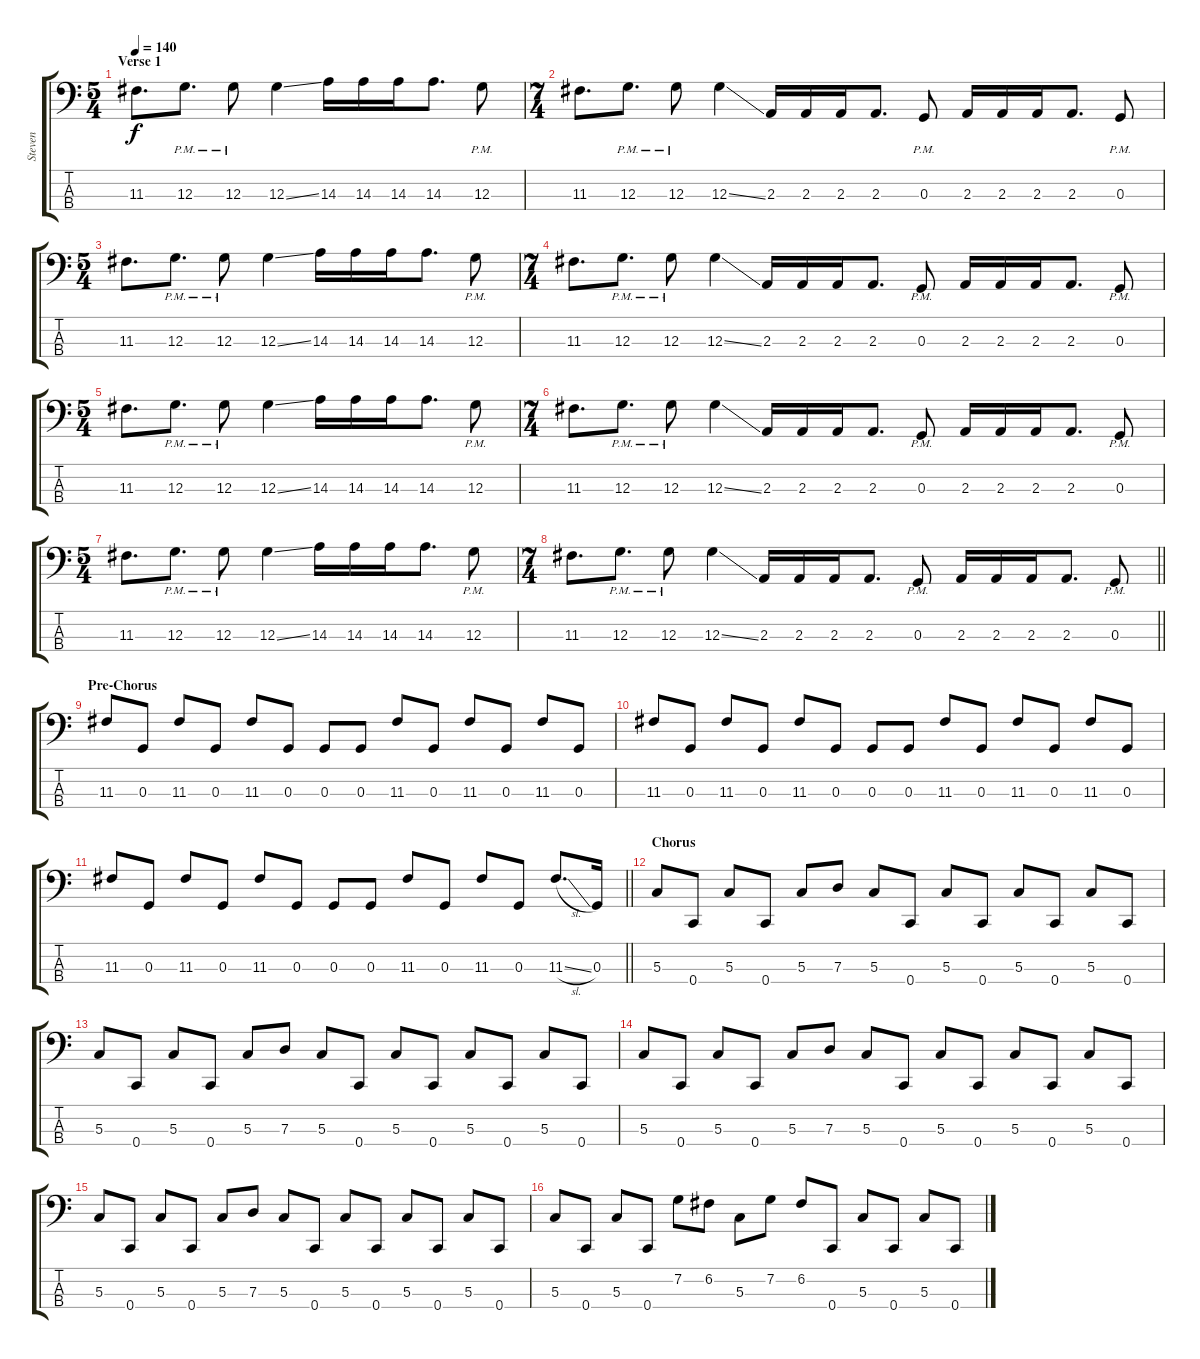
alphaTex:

\track ("Steven" "Steven") {solo instrument electricbasspick}
\staff {score tabs}
\tuning (F2 C2 G1 C1) {hide}
\ts (5 4)
\section ("" "Verse 1")
\tempo 140
\clef f4
\ks c
11.3.8{d dy f} 12.3{pm}.8{d} 12.3{pm}.8 12.3{ss}.4 14.3.16 14.3.16 14.3.16 14.3.8{d} 12.3{pm}.8 |
\ts (7 4)
11.3.8{d} 12.3{pm}.8{d} 12.3{pm}.8 12.3{ss}.4 2.3.16 2.3.16 2.3.16 2.3.8{d} 0.3{pm}.8 2.3.16 2.3.16 2.3.16 2.3.8{d} 0.3{pm}.8 |
\ts (5 4)
11.3.8{d} 12.3{pm}.8{d} 12.3{pm}.8 12.3{ss}.4 14.3.16 14.3.16 14.3.16 14.3.8{d} 12.3{pm}.8 |
\ts (7 4)
11.3.8{d} 12.3{pm}.8{d} 12.3{pm}.8 12.3{ss}.4 2.3.16 2.3.16 2.3.16 2.3.8{d} 0.3{pm}.8 2.3.16 2.3.16 2.3.16 2.3.8{d} 0.3{pm}.8 |
\ts (5 4)
11.3.8{d} 12.3{pm}.8{d} 12.3{pm}.8 12.3{ss}.4 14.3.16 14.3.16 14.3.16 14.3.8{d} 12.3{pm}.8 |
\ts (7 4)
11.3.8{d} 12.3{pm}.8{d} 12.3{pm}.8 12.3{ss}.4 2.3.16 2.3.16 2.3.16 2.3.8{d} 0.3{pm}.8 2.3.16 2.3.16 2.3.16 2.3.8{d} 0.3{pm}.8 |
\ts (5 4)
11.3.8{d} 12.3{pm}.8{d} 12.3{pm}.8 12.3{ss}.4 14.3.16 14.3.16 14.3.16 14.3.8{d} 12.3{pm}.8 |
\ts (7 4)
\barLineRight lightlight
11.3.8{d} 12.3{pm}.8{d} 12.3{pm}.8 12.3{ss}.4 2.3.16 2.3.16 2.3.16 2.3.8{d} 0.3{pm}.8 2.3.16 2.3.16 2.3.16 2.3.8{d} 0.3{pm}.8 |
\section ("" "Pre-Chorus")
11.3.8 0.3.8 11.3.8 0.3.8 11.3.8 0.3.8 0.3.8 0.3.8 11.3.8 0.3.8 11.3.8 0.3.8 11.3.8 0.3.8 |
11.3.8 0.3.8 11.3.8 0.3.8 11.3.8 0.3.8 0.3.8 0.3.8 11.3.8 0.3.8 11.3.8 0.3.8 11.3.8 0.3.8 |
\barLineRight lightlight
11.3.8 0.3.8 11.3.8 0.3.8 11.3.8 0.3.8 0.3.8 0.3.8 11.3.8 0.3.8 11.3.8 0.3.8 11.3{sl}.8{d} 0.3.16 |
\section ("" "Chorus")
5.3.8 0.4.8 5.3.8 0.4.8 5.3.8 7.3.8 5.3.8 0.4.8 5.3.8 0.4.8 5.3.8 0.4.8 5.3.8 0.4.8 |
5.3.8 0.4.8 5.3.8 0.4.8 5.3.8 7.3.8 5.3.8 0.4.8 5.3.8 0.4.8 5.3.8 0.4.8 5.3.8 0.4.8 |
5.3.8 0.4.8 5.3.8 0.4.8 5.3.8 7.3.8 5.3.8 0.4.8 5.3.8 0.4.8 5.3.8 0.4.8 5.3.8 0.4.8 |
5.3.8 0.4.8 5.3.8 0.4.8 5.3.8 7.3.8 5.3.8 0.4.8 5.3.8 0.4.8 5.3.8 0.4.8 5.3.8 0.4.8 |
5.3.8 0.4.8 5.3.8 0.4.8 7.2.8 6.2.8 5.3.8 7.2.8 6.2.8 0.4.8 5.3.8 0.4.8 5.3.8 0.4.8
